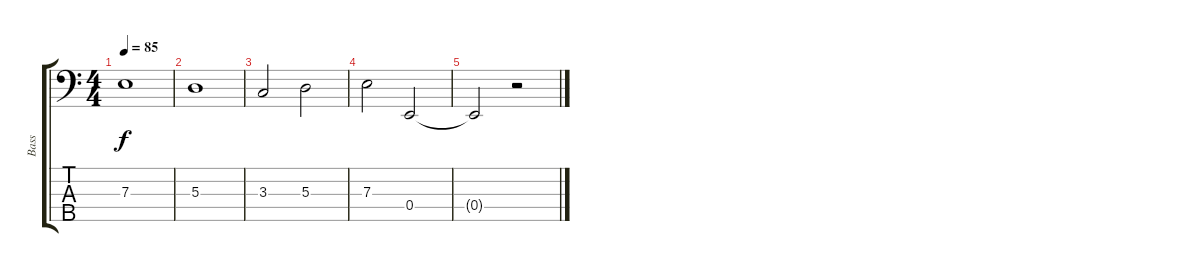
\track ("Bass" "Bass") {instrument electricbassfinger}
\staff {score tabs}
\tuning (G2 D2 A1 E1 B0) {hide}
\ts (4 4)
\tempo 85
\clef f4
\ks c
7.3.1{dy f} |
5.3.1 |
3.3.2 5.3.2 |
7.3.2 0.4.2 |
0.4{t}.2 r.2
